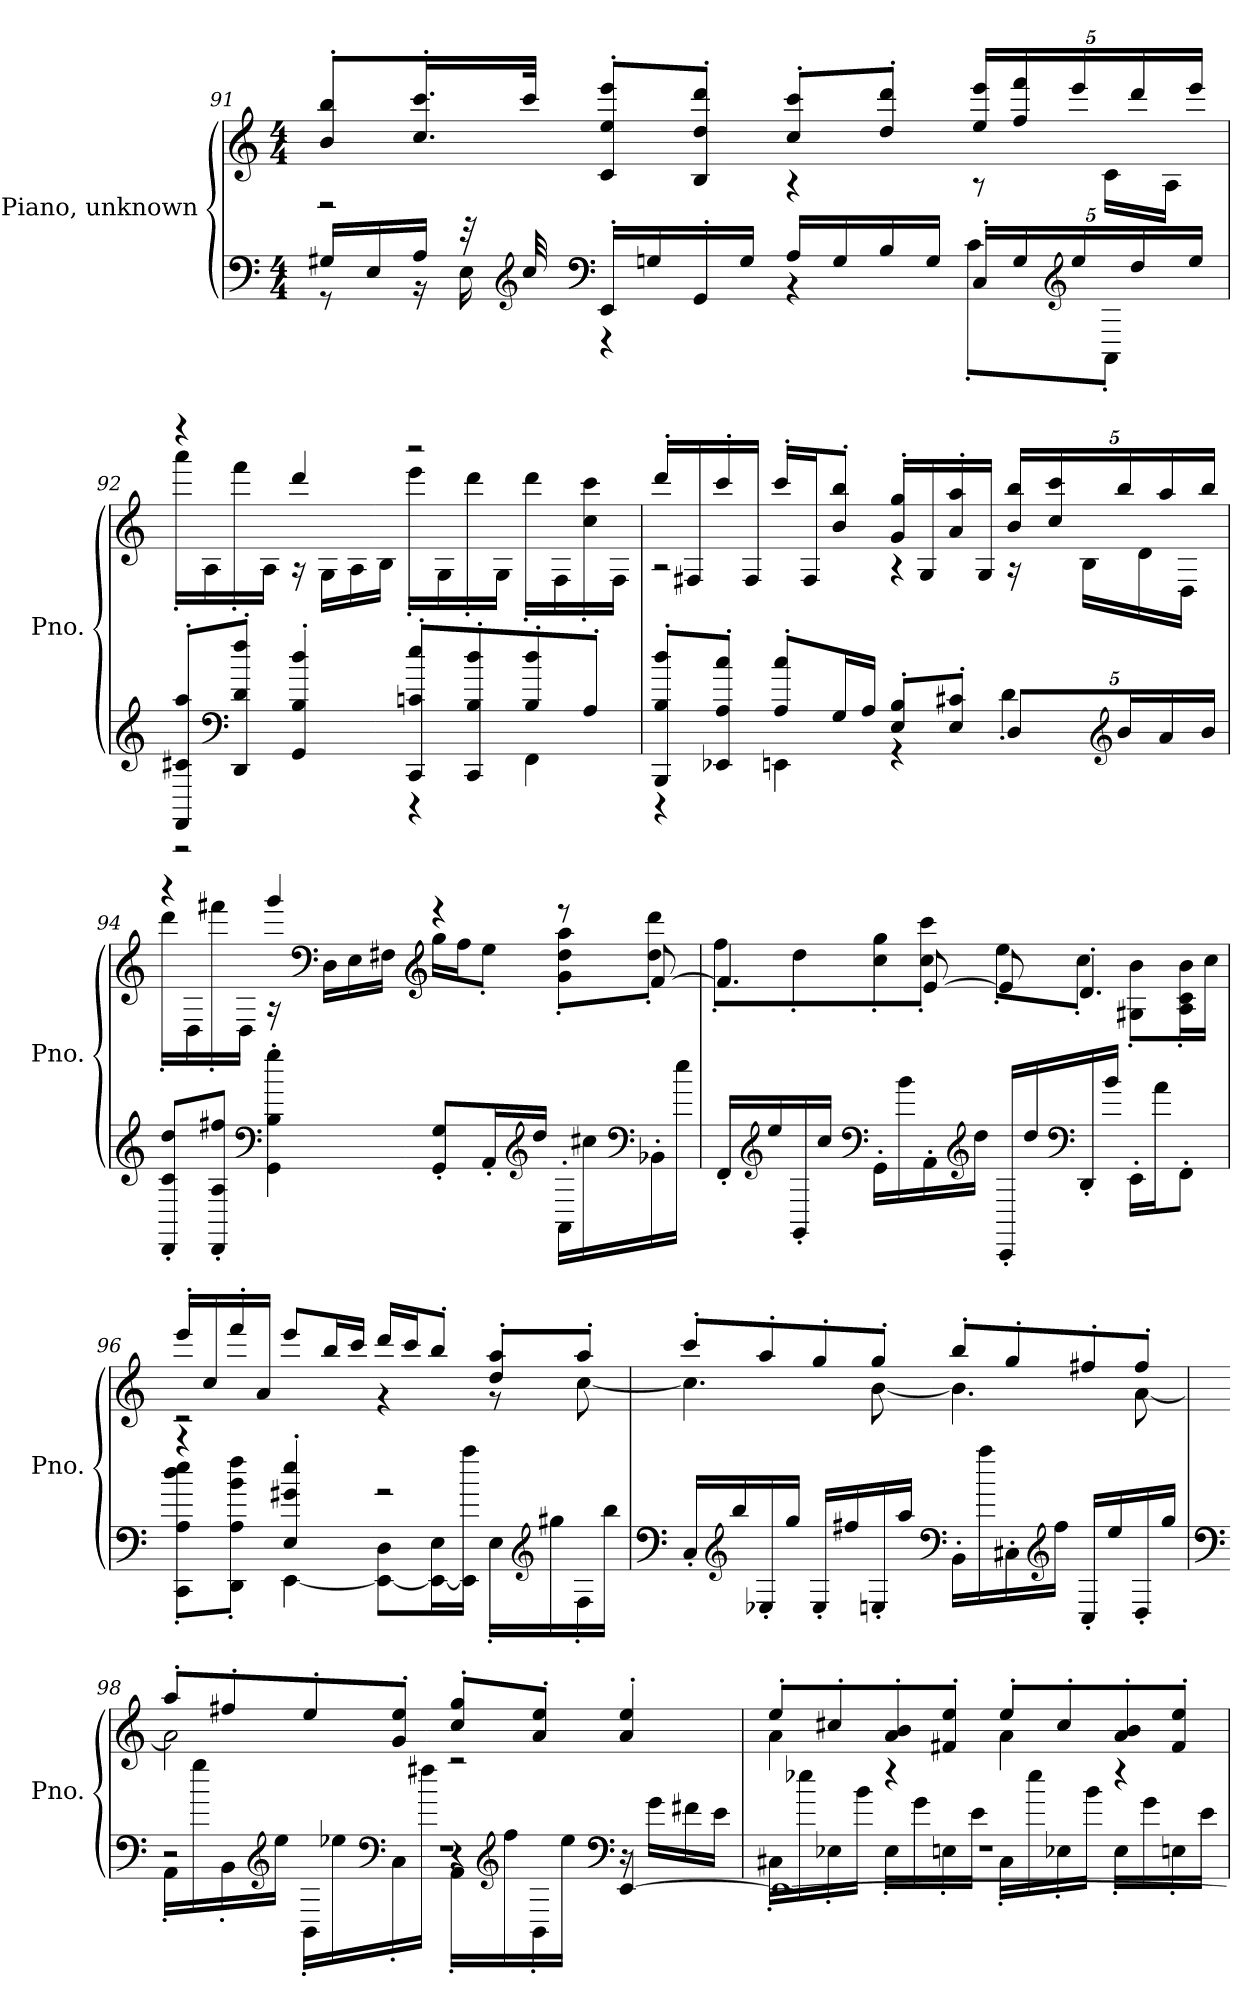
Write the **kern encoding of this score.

**kern	**kern
*part1	*part1
*staff2	*staff1
*I"Piano, unknown	*
*I'Pno.	*
!!LO:LB:g=z
*clefF4	*clefG2
*k[]	*k[]
*M4/4	*M4/4
=91	=91
*^	*^
16G#X/LL	8r	8b/' 8bb/'L	2r
16E/	.	.	.
16A/JJ	16r	16.cc/' 16.ccc/'L	.
32r	16E\	.	.
*clefG2	*	*	*
32cc/	.	32ccc/JJk	.
*clefF4	*	*	*
16EE'/LL	4r	8c/' 8ee/' 8eee/'L	.
16Gn/	.	.	.
16GG'/	.	8B/' 8dd/' 8ddd/'J	.
16G/JJ	.	.	.
16A/LL	4r	8cc/' 8ccc/'L	4r
16G/	.	.	.
16B/	.	8dd/' 8ddd/'J	.
16G/JJ	.	.	.
*Xbrackettup	*	*Xbrackettup	*
20C'/LL	8c'\L	20ee/ 20eee/LL	8r
20G/	.	20ff/ 20fff/	.
*clefG2	*	*	*
20ee/	.	20eee/	.
.	8AA'\J	.	16c\LL
20dd/	.	20ddd/	.
.	.	.	16A\JJ
20ee/JJ	.	20eee/JJ	.
=92	=92	=92	=92
8FF/' 8c#X/' 8aa/'L	2r	4r	16aaa'\LL
.	.	.	16A\
*clefF4	*	*	*
8DD/' 8d/' 8ff/'J	.	.	16fff'\
.	.	.	16A\JJ
4GG/' 4B/' 4dd/'	.	4ddd/	16r
.	.	.	16G\LL
.	.	.	16A\
.	.	.	16B\JJ
8CC/' 8cn/' 8ee/'L	4r	2r	16eee'\LL
.	.	.	16G\
8CC/' 8B/' 8dd/'	.	.	16ddd'\
.	.	.	16G\JJ
8B/' 8dd/'	4FF\	.	16ddd'\LL
.	.	.	16F\
8A'/J	.	.	16cc\' 16ccc\'
.	.	.	16F\JJ
!!LO:LB:g=z	!!
=93	=93	=93	=93
8BBB/' 8B/' 8dd/'L	4r	16ddd'/LL	2r
.	.	16F#X/	.
8EE-X/' 8A/' 8cc/'J	.	16ccc'/	.
.	.	16F#/JJ	.
8A/' 8cc/'L	4EEn\	16ccc'/LL	.
.	.	16F#/J	.
16G/L	.	8b/' 8bb/'J	.
16A/JJ	.	.	.
8E/' 8B/'L	4r	16g/' 16gg/'LL	4r
.	.	16G/	.
8E/' 8c#X/'J	.	16a/' 16aa/'	.
.	.	16G/JJ	.
10D/L	4d'\	20b/ 20bb/LL	16r
.	.	20cc/ 20ccc/	.
.	.	.	16B\LL
*clefG2	*	*	*
20b/L	.	20bb/	.
.	.	.	16d\
20a/	.	20aa/	.
.	.	.	16D\JJ
20b/JJ	.	20bb/JJ	.
*v	*v	*	*
!!LO:LB:g=z	!!
=94	=94	=94
8DD/' 8c/' 8dd/'L	4r	16ddd'\LL
.	.	16D\
8DD/' 8A/' 8ff#X/'J	.	16fff#X'\
.	.	16D\JJ
*clefF4	*	*
4GG\' 4B\' 4gg\'	4ggg/	16r
*	*clefF4	*
.	.	16D\LL
.	.	16E\
.	.	16F#X\JJ
*	*clefG2	*
8GG/' 8G/'L	4r	16gg\LL
.	.	16ff\J
16AA'/L	.	8ee'\J
*clefG2	*	*
16dd/JJ	.	.
16AA'\LL	8r	8g\' 8dd\' 8aa\'L
16cc#X\	.	.
*clefF4	*	*
16BB-X'\	[8f/	8dd\' 8ddd\'J
16ee\JJ	.	.
!!LO:PB:g=z	!!
=95	=95	=95
16FF'/LL	4.f/]	8ff'\L
*clefG2	*	*
16ee/	.	.
16GG'/	.	8dd'\
16cc/JJ	.	.
*clefF4	*	*
16GG'\LL	.	8cc\' 8gg\'
16b\	.	.
16AA'\	[8e/	8cc\' 8ccc\'J
*clefG2	*	*
16dd\JJ	.	.
16CC'/LL	8e/]	8ee'\L
16dd/	.	.
*clefF4	*	*
16DD'/	4.d'/	8cc'\J
16b/JJ	.	.
16EE'\LL	.	8G#X\' 8b\'L
16a\J	.	.
8FF'\J	.	16A\' 16c\' 16b\'L
.	.	16cc\JJ
=96	=96	=96
*^	*	*
4r	8CC\' 8A\' 8dd\' 8ee\'L	16eee'/LL	2r
.	.	16cc/	.
.	8DD\' 8A\' 8b\' 8ff\'J	16fff'/	.
.	.	16a/JJ	.
4E/' 4g#X/' 4ee/'	[4EE\	8eee/L	.
.	.	16bb/L	.
.	.	16ccc/JJ	.
2r	8EE\_ 8D\L	16ddd/LL	4r
.	.	16ccc/J	.
.	16EE\_ 16E\L	8bb'/J	.
.	16EE\] 16aa\JJ	.	.
.	16E'\LL	8dd/' 8aa/'L	8r
*clefG2	*	*	*
.	16gg#X\	.	.
.	16F'\	8aa'/J	[8cc\
.	16bb\JJ	.	.
*v	*v	*	*
!!LO:LB:g=z	!!
=97	=97	=97
*clefF4	*	*
16C'/LL	8ccc'/L	4.cc\]
*clefG2	*	*
16bb/	.	.
16E-X'/	8aa'/	.
16gg/JJ	.	.
16E-'/LL	8gg'/	.
16ff#X/	.	.
16En'/	8gg'/J	[8b\
16aa/JJ	.	.
*clefF4	*	*
16BB'\LL	8bb'/L	4.b\]
16aa\	.	.
16C#X'\	8gg'/	.
*clefG2	*	*
16ff#\JJ	.	.
16C#'/LL	8ff#X'/	.
16ee/	.	.
16D'/	8ff#'/J	[8a\
16gg/JJ	.	.
!!LO:LB:g=z	!!
=98	=98	=98
*clefF4	*	*
*^	*	*
*	*^	*	*
1r	16AA'\LL	2r	8aa'/L	2a\]
.	16gg\	.	.	.
.	16BB'\	.	8ff#X'/	.
*clefG2	*	*	*	*
.	16ee\JJ	.	.	.
.	16BB'\LL	.	8ee'/	.
.	16ee-X\	.	.	.
*clefF4	*	*	*	*
.	16C'\	.	8g/' 8ee/'J	.
.	16ff#X\JJ	.	.	.
.	16AA'\LL	4r	8cc/' 8gg/'L	2r
*clefG2	*	*	*	*
.	16ff#\	.	.	.
.	16BB'\	.	8a/' 8ee/'J	.
.	16ee-\JJ	.	.	.
*clefF4	*	*	*	*
.	16r	[4EE/	4a/' 4ee/'	.
.	16g\LL	.	.	.
.	16f#X\	.	.	.
.	16e\JJ	.	.	.
=99	=99	=99	=99	=99
1r	16C#X'\LL	1EE_	8ee'/L	4a\
.	16ee-X\	.	.	.
.	16E-X'\	.	8cc#X'/	.
.	16b\JJ	.	.	.
.	16E-'\LL	.	8a/' 8b/'	4r
.	16g\	.	.	.
.	16En'\	.	8f#X/' 8ee/'J	.
.	16e\JJ	.	.	.
.	16C#'\LL	.	8ee'/L	4a\
.	16ee-\	.	.	.
.	16E-X'\	.	8cc#'/	.
.	16b\JJ	.	.	.
.	16E-'\LL	.	8a/' 8b/'	4r
.	16g\	.	.	.
.	16En'\	.	8f#/' 8ee/'J	.
.	16e\JJ	.	.	.
*v	*v	*v	*	*
*	*v	*v
=	=
*-	*-
